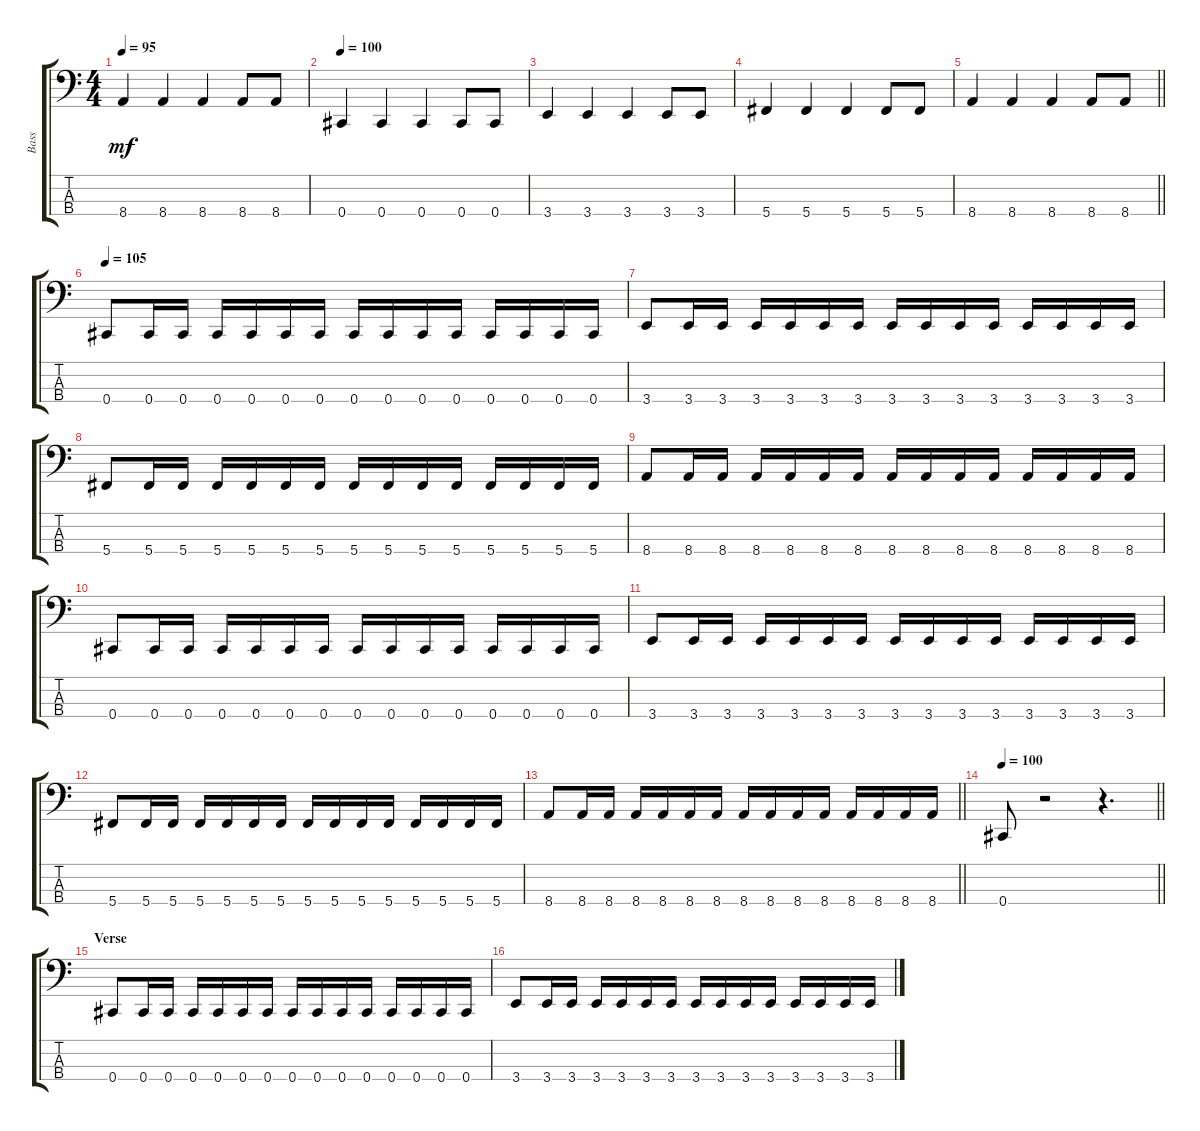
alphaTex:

\track ("Bass" "Bass") {instrument electricbassfinger}
\staff {score tabs}
\tuning (Gb2 Db2 Ab1 Db1) {hide}
\ts (4 4)
\tempo 95
\clef f4
\ks c
8.4.4{dy mf} 8.4.4 8.4.4 8.4.8 8.4.8 |
\tempo 100
0.4.4 0.4.4 0.4.4 0.4.8 0.4.8 |
3.4.4 3.4.4 3.4.4 3.4.8 3.4.8 |
5.4.4 5.4.4 5.4.4 5.4.8 5.4.8 |
\barLineRight lightlight
8.4.4 8.4.4 8.4.4 8.4.8 8.4.8 |
\tempo 105
0.4.8 0.4.16 0.4.16 0.4.16 0.4.16 0.4.16 0.4.16 0.4.16 0.4.16 0.4.16 0.4.16 0.4.16 0.4.16 0.4.16 0.4.16 |
3.4.8 3.4.16 3.4.16 3.4.16 3.4.16 3.4.16 3.4.16 3.4.16 3.4.16 3.4.16 3.4.16 3.4.16 3.4.16 3.4.16 3.4.16 |
5.4.8 5.4.16 5.4.16 5.4.16 5.4.16 5.4.16 5.4.16 5.4.16 5.4.16 5.4.16 5.4.16 5.4.16 5.4.16 5.4.16 5.4.16 |
8.4.8 8.4.16 8.4.16 8.4.16 8.4.16 8.4.16 8.4.16 8.4.16 8.4.16 8.4.16 8.4.16 8.4.16 8.4.16 8.4.16 8.4.16 |
0.4.8 0.4.16 0.4.16 0.4.16 0.4.16 0.4.16 0.4.16 0.4.16 0.4.16 0.4.16 0.4.16 0.4.16 0.4.16 0.4.16 0.4.16 |
3.4.8 3.4.16 3.4.16 3.4.16 3.4.16 3.4.16 3.4.16 3.4.16 3.4.16 3.4.16 3.4.16 3.4.16 3.4.16 3.4.16 3.4.16 |
5.4.8 5.4.16 5.4.16 5.4.16 5.4.16 5.4.16 5.4.16 5.4.16 5.4.16 5.4.16 5.4.16 5.4.16 5.4.16 5.4.16 5.4.16 |
\barLineRight lightlight
8.4.8 8.4.16 8.4.16 8.4.16 8.4.16 8.4.16 8.4.16 8.4.16 8.4.16 8.4.16 8.4.16 8.4.16 8.4.16 8.4.16 8.4.16 |
\tempo 100
\barLineRight lightlight
0.4.8 r.2 r.4{d} |
\section ("" "Verse")
0.4.8 0.4.16 0.4.16 0.4.16 0.4.16 0.4.16 0.4.16 0.4.16 0.4.16 0.4.16 0.4.16 0.4.16 0.4.16 0.4.16 0.4.16 |
3.4.8 3.4.16 3.4.16 3.4.16 3.4.16 3.4.16 3.4.16 3.4.16 3.4.16 3.4.16 3.4.16 3.4.16 3.4.16 3.4.16 3.4.16
